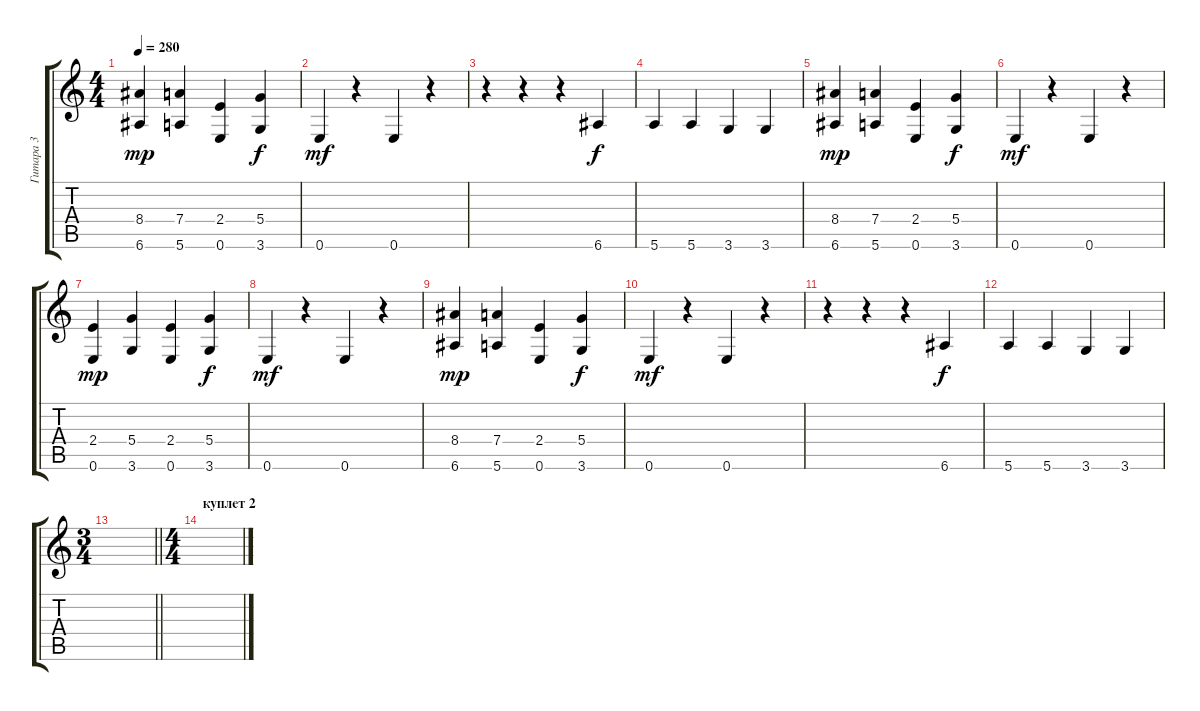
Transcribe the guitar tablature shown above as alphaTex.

\track ("Гитара 3" "Гитара 3") {instrument guitarharmonics}
\staff {score tabs}
\tuning (E4 B3 G3 D3 A2 E2) {hide}
\ts (4 4)
\tempo 280
\clef g2
\ks c
(8.4 6.6).4{dy mp} (7.4 5.6).4 (2.4 0.6).4 (5.4 3.6).4{dy f} |
0.6.4{dy mf} r.4 0.6.4 r.4 |
r.4 r.4 r.4 6.6.4{dy f} |
5.6.4 5.6.4 3.6.4 3.6.4 |
(8.4 6.6).4{dy mp} (7.4 5.6).4 (2.4 0.6).4 (5.4 3.6).4{dy f} |
0.6.4{dy mf} r.4 0.6.4 r.4 |
(2.4 0.6).4{dy mp} (5.4 3.6).4 (2.4 0.6).4 (5.4 3.6).4{dy f} |
0.6.4{dy mf} r.4 0.6.4 r.4 |
(8.4 6.6).4{dy mp} (7.4 5.6).4 (2.4 0.6).4 (5.4 3.6).4{dy f} |
0.6.4{dy mf} r.4 0.6.4 r.4 |
r.4 r.4 r.4 6.6.4{dy f} |
5.6.4 5.6.4 3.6.4 3.6.4 |
\ts (3 4)
\barLineRight lightlight
|
\ts (4 4)
\section ("" "куплет 2")
